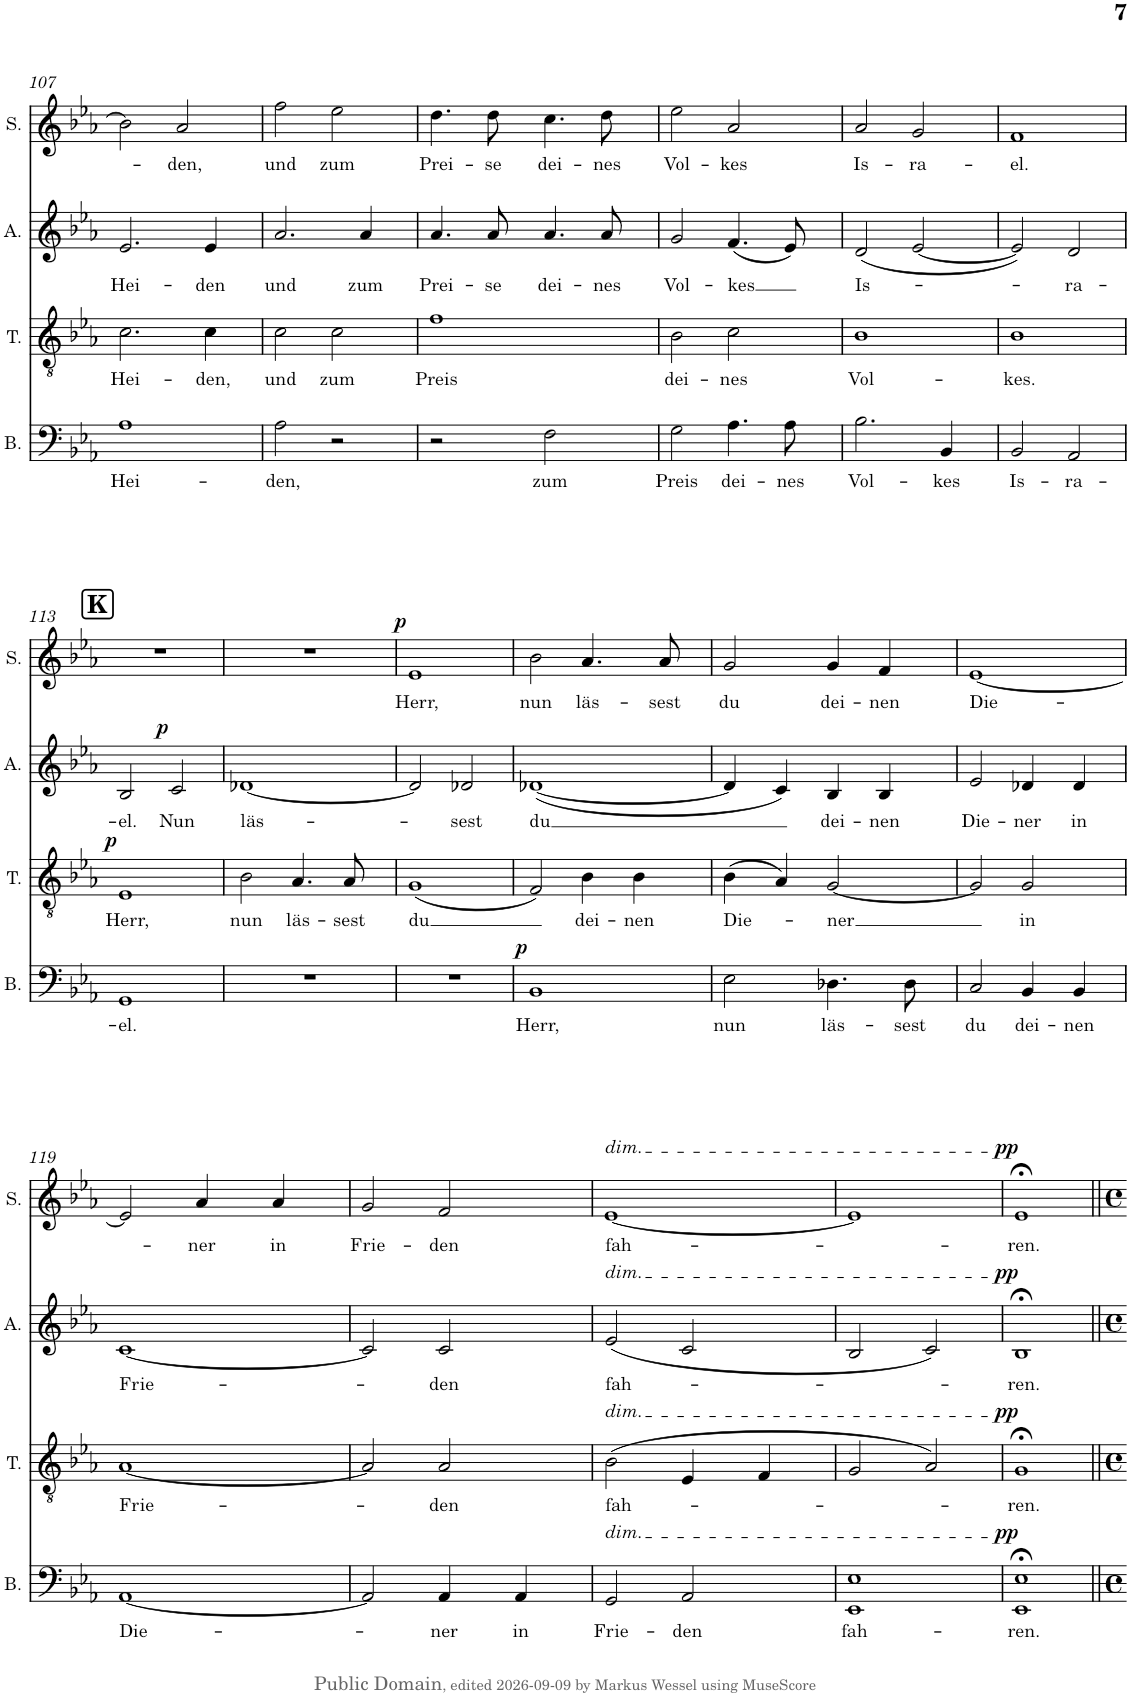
**kern	**text	**dynam	**kern	**text	**dynam	**kern	**text	**dynam	**kern	**text	**dynam
*part4	*part4	*part4	*part3	*part3	*part3	*part2	*part2	*part2	*part1	*part1	*part1
*staff4	*staff4	*staff4	*staff3	*staff3	*staff3	*staff2	*staff2	*staff2	*staff1	*staff1	*staff1
*I"Bass	*	*	*I"Tenor	*	*	*I"Alt	*	*	*I"Sopran	*	*
*I'B.	*	*	*I'T.	*	*	*I'A.	*	*	*I'S.	*	*
!!LO:PB:g=z
*clefF4	*	*	*clefGv2	*	*	*clefG2	*	*	*clefG2	*	*
*Trd1c2	*	*	*Trd1c2	*	*	*Trd1c2	*	*	*Trd1c2	*	*
*k[b-e-a-]	*	*	*k[b-e-a-]	*	*	*k[b-e-a-]	*	*	*k[b-e-a-]	*	*
*M2/2	*	*	*M2/2	*	*	*M2/2	*	*	*M2/2	*	*
*met(c|)	*	*	*met(c|)	*	*	*met(c|)	*	*	*met(c|)	*	*
=107	=107	=107	=107	=107	=107	=107	=107	=107	=107	=107	=107
!	!LO:LY:b	!	!	!LO:LY:b	!	!	!LO:LY:b	!	!	!	!
1A-	Hei-	.	2.c\	Hei-	.	2.e-/	Hei-	.	2b-\]	.	.
!	!	!	!	!	!	!	!	!	!	!LO:LY:b	!
.	.	.	.	.	.	.	.	.	2a-/	-den,	.
!	!	!	!	!LO:LY:b	!	!	!LO:LY:b	!	!	!	!
.	.	.	4c\	-den,	.	4e-/	-den	.	.	.	.
=108	=108	=108	=108	=108	=108	=108	=108	=108	=108	=108	=108
!	!LO:LY:b	!	!	!LO:LY:b	!	!	!LO:LY:b	!	!	!LO:LY:b	!
2A-\	-den,	.	2c\	und	.	2.a-/	und	.	2ff\	und	.
!	!	!	!	!LO:LY:b	!	!	!	!	!	!LO:LY:b	!
2r	.	.	2c\	zum	.	.	.	.	2ee-\	zum	.
!	!	!	!	!	!	!	!LO:LY:b	!	!	!	!
.	.	.	.	.	.	4a-/	zum	.	.	.	.
=109	=109	=109	=109	=109	=109	=109	=109	=109	=109	=109	=109
!	!	!	!	!LO:LY:b	!	!	!LO:LY:b	!	!	!LO:LY:b	!
2r	.	.	1f	Preis	.	4.a-/	Prei-	.	4.dd\	Prei-	.
!	!	!	!	!	!	!	!LO:LY:b	!	!	!LO:LY:b	!
.	.	.	.	.	.	8a-/	-se	.	8dd\	-se	.
!	!LO:LY:b	!	!	!	!	!	!LO:LY:b	!	!	!LO:LY:b	!
2F\	zum	.	.	.	.	4.a-/	dei-	.	4.cc\	dei-	.
!	!	!	!	!	!	!	!LO:LY:b	!	!	!LO:LY:b	!
.	.	.	.	.	.	8a-/	-nes	.	8dd\	-nes	.
=110	=110	=110	=110	=110	=110	=110	=110	=110	=110	=110	=110
!	!LO:LY:b	!	!	!LO:LY:b	!	!	!LO:LY:b	!	!	!LO:LY:b	!
2G\	Preis	.	2B-\	dei-	.	2g/	Vol-	.	2ee-\	Vol-	.
!	!LO:LY:b	!	!	!LO:LY:b	!	!	!LO:LY:b	!	!	!LO:LY:b	!
4.A-\	dei-	.	2c\	-nes	.	(4.f/	-kes	.	2a-/	-kes	.
!	!LO:LY:b	!	!	!	!	!	!	!	!	!	!
8A-\	-nes	.	.	.	.	8e-/)	.	.	.	.	.
=111	=111	=111	=111	=111	=111	=111	=111	=111	=111	=111	=111
!	!LO:LY:b	!	!	!LO:LY:b	!	!	!LO:LY:b	!	!	!LO:LY:b	!
2.B-\	Vol-	.	1B-	Vol-	.	(2d/	Is-	.	2a-/	Is-	.
!	!	!	!	!	!	!	!	!	!	!LO:LY:b	!
.	.	.	.	.	.	[2e-/	.	.	2g/	-ra-	.
!	!LO:LY:b	!	!	!	!	!	!	!	!	!	!
4BB-/	-kes	.	.	.	.	.	.	.	.	.	.
=112	=112	=112	=112	=112	=112	=112	=112	=112	=112	=112	=112
!	!LO:LY:b	!	!	!LO:LY:b	!	!	!	!	!	!LO:LY:b	!
2BB-/	Is-	.	1B-	-kes.	.	2e-/])	.	.	1f	-el.	.
!	!LO:LY:b	!	!	!	!	!	!LO:LY:b	!	!	!	!
2AA-/	-ra-	.	.	.	.	2d/	-ra-	.	.	.	.
!!LO:LB:g=z
!!LO:REH:place=s1:a:B:cj:fs=14:t=K
=113	=113	=113	=113	=113	=113	=113	=113	=113	=113	=113	=113
!	!LO:LY:b	!	!	!LO:LY:b	!LO:DY:a	!	!LO:LY:b	!	!	!	!
1GG	-el.	.	1E-	Herr,	p	2B-/	-el.	.	1r	.	.
!	!	!	!	!	!	!	!LO:LY:b	!LO:DY:a	!	!	!
.	.	.	.	.	.	2c/	Nun	p	.	.	.
=114	=114	=114	=114	=114	=114	=114	=114	=114	=114	=114	=114
!	!	!	!	!LO:LY:b	!	!	!LO:LY:b	!	!	!	!
1r	.	.	2B-\	nun	.	[1d-X	läs-	.	1r	.	.
!	!	!	!	!LO:LY:b	!	!	!	!	!	!	!
.	.	.	4.A-/	läs-	.	.	.	.	.	.	.
!	!	!	!	!LO:LY:b	!	!	!	!	!	!	!
.	.	.	8A-/	-sest	.	.	.	.	.	.	.
=115	=115	=115	=115	=115	=115	=115	=115	=115	=115	=115	=115
!	!	!	!	!LO:LY:b	!	!	!	!	!	!LO:LY:b	!LO:DY:a
1r	.	.	(1G	du	.	2d-/]	.	.	1e-	Herr,	p
!	!	!	!	!	!	!	!LO:LY:b	!	!	!	!
.	.	.	.	.	.	2d-X/	-sest	.	.	.	.
=116	=116	=116	=116	=116	=116	=116	=116	=116	=116	=116	=116
!	!LO:LY:b	!LO:DY:a	!	!	!	!	!LO:LY:b	!	!	!LO:LY:b	!
1BB-	Herr,	p	2F/)	.	.	([1d-X	du	.	2b-\	nun	.
!	!	!	!	!LO:LY:b	!	!	!	!	!	!LO:LY:b	!
.	.	.	4B-\	dei-	.	.	.	.	4.a-/	läs-	.
!	!	!	!	!LO:LY:b	!	!	!	!	!	!	!
.	.	.	4B-\	-nen	.	.	.	.	.	.	.
!	!	!	!	!	!	!	!	!	!	!LO:LY:b	!
.	.	.	.	.	.	.	.	.	8a-/	-sest	.
=117	=117	=117	=117	=117	=117	=117	=117	=117	=117	=117	=117
!	!LO:LY:b	!	!	!LO:LY:b	!	!	!	!	!	!LO:LY:b	!
2E-\	nun	.	(4B-\	Die-	.	4d-/]	.	.	2g/	du	.
.	.	.	4A-/)	.	.	4c/)	.	.	.	.	.
!	!LO:LY:b	!	!	!LO:LY:b	!	!	!LO:LY:b	!	!	!LO:LY:b	!
4.D-X\	läs-	.	[2G/	-ner	.	4B-/	dei-	.	4g/	dei-	.
!	!	!	!	!	!	!	!LO:LY:b	!	!	!LO:LY:b	!
.	.	.	.	.	.	4B-/	-nen	.	4f/	-nen	.
!	!LO:LY:b	!	!	!	!	!	!	!	!	!	!
8D-\	-sest	.	.	.	.	.	.	.	.	.	.
=118	=118	=118	=118	=118	=118	=118	=118	=118	=118	=118	=118
!	!LO:LY:b	!	!	!	!	!	!LO:LY:b	!	!	!LO:LY:b	!
2C/	du	.	2G/]	.	.	2e-/	Die-	.	[1e-	Die-	.
!	!LO:LY:b	!	!	!LO:LY:b	!	!	!LO:LY:b	!	!	!	!
4BB-/	dei-	.	2G/	in	.	4d-X/	-ner	.	.	.	.
!	!LO:LY:b	!	!	!	!	!	!LO:LY:b	!	!	!	!
4BB-/	-nen	.	.	.	.	4d-/	in	.	.	.	.
!!LO:LB:g=z
=119	=119	=119	=119	=119	=119	=119	=119	=119	=119	=119	=119
!	!LO:LY:b	!	!	!LO:LY:b	!	!	!LO:LY:b	!	!	!	!
[1AA-	Die-	.	[1A-	Frie-	.	[1c	Frie-	.	2e-/]	.	.
!	!	!	!	!	!	!	!	!	!	!LO:LY:b	!
.	.	.	.	.	.	.	.	.	4a-/	-ner	.
!	!	!	!	!	!	!	!	!	!	!LO:LY:b	!
.	.	.	.	.	.	.	.	.	4a-/	in	.
=120	=120	=120	=120	=120	=120	=120	=120	=120	=120	=120	=120
!	!	!	!	!	!	!	!	!	!	!LO:LY:b	!
2AA-/]	.	.	2A-/]	.	.	2c/]	.	.	2g/	Frie-	.
!	!LO:LY:b	!	!	!LO:LY:b	!	!	!LO:LY:b	!	!	!LO:LY:b	!
4AA-/	-ner	.	2A-/	-den	.	2c/	-den	.	2f/	-den	.
!	!LO:LY:b	!	!	!	!	!	!	!	!	!	!
4AA-/	in	.	.	.	.	.	.	.	.	.	.
=121	=121	=121	=121	=121	=121	=121	=121	=121	=121	=121	=121
!	!	!	!	!	!	!	!	!	!LO:TX:a:i:t=dim.	!	!
!	!	!	!	!	!	!LO:TX:a:i:t=dim.	!	!	!	!	!
!	!	!	!LO:TX:a:i:t=dim.	!	!	!	!	!	!	!	!
!LO:TX:a:i:t=dim.	!	!	!	!	!	!	!	!	!	!	!
!	!LO:LY:b	!	!	!LO:LY:b	!	!	!LO:LY:b	!	!	!LO:LY:b	!
2GG/	Frie-	.	(2B-\	fah-	.	(2e-/	fah-	.	[1e-	fah-	.
!	!LO:LY:b	!	!	!	!	!	!	!	!	!	!
2AA-/	-den	.	4E-/	.	.	2c/	.	.	.	.	.
.	.	.	4F/	.	.	.	.	.	.	.	.
=122	=122	=122	=122	=122	=122	=122	=122	=122	=122	=122	=122
!	!LO:LY:b	!	!	!	!	!	!	!	!	!	!
1EE- 1E-	fah-	.	2G/	.	.	2B-/	.	.	1e-]	.	.
.	.	.	2A-/)	.	.	2c/)	.	.	.	.	.
=123	=123	=123	=123	=123	=123	=123	=123	=123	=123	=123	=123
!	!LO:LY:b	!LO:DY:a	!	!LO:LY:b	!LO:DY:a	!	!LO:LY:b	!LO:DY:a	!	!LO:LY:b	!LO:DY:a
1EE-;< 1E-;<	-ren.	pp	1G;<	-ren.	pp	1B-;<	-ren.	pp	1e-;<	-ren.	pp
=||	=||	=||	=||	=||	=||	=||	=||	=||	=||	=||	=||
*-	*-	*-	*-	*-	*-	*-	*-	*-	*-	*-	*-
